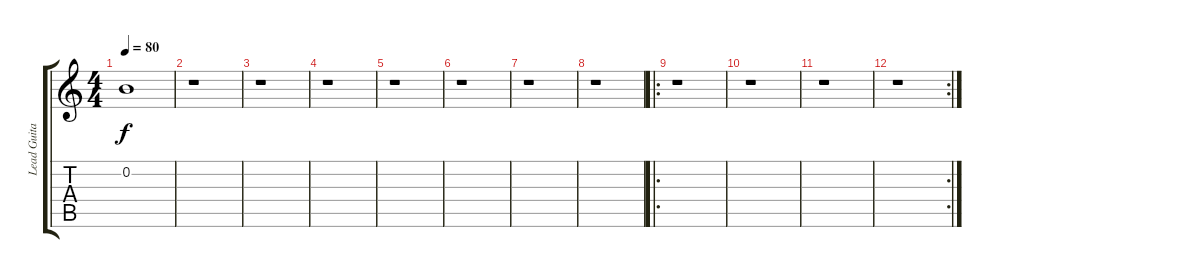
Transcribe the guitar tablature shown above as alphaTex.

\track ("Lead Guitar" "Lead Guita") {instrument overdrivenguitar}
\staff {score tabs}
\tuning (E4 B3 G3 D3 A2 E2) {hide}
\ts (4 4)
\tempo 80
\clef g2
\ks c
0.2.1{dy f} |
r.1 |
r.1 |
r.1 |
r.1 |
r.1 |
r.1 |
r.1 |
\ro
r.1 |
r.1 |
r.1 |
\rc 2
r.1
